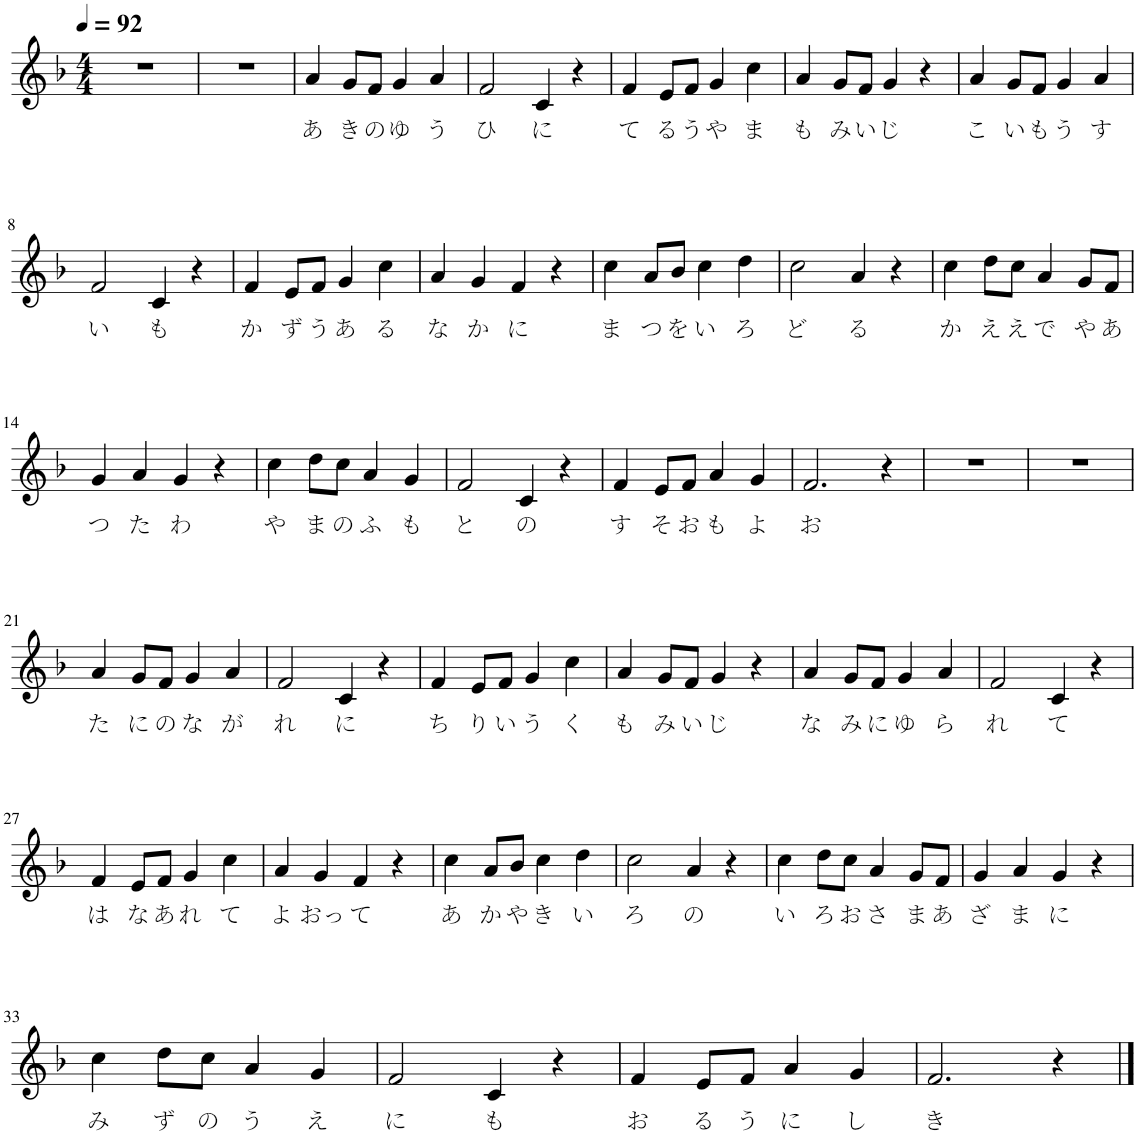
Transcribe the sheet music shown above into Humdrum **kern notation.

**kern	**text
*part1	*part1
*staff1	*staff1
*I"ピアノ	*
*clefG2	*
*k[b-]	*
*M4/4	*
*MM92	*
=1	=1
1r	.
=2	=2
1r	.
=3	=3
!	!LO:LY:b
4a/	あ
!	!LO:LY:b
8g/L	き
!	!LO:LY:b
8f/J	の
!	!LO:LY:b
4g/	ゆ
!	!LO:LY:b
4a/	う
=4	=4
!	!LO:LY:b
2f/	ひ
!	!LO:LY:b
4c/	に
4r	.
=5	=5
!	!LO:LY:b
4f/	て
!	!LO:LY:b
8e/L	る
!	!LO:LY:b
8f/J	う
!	!LO:LY:b
4g/	や
!	!LO:LY:b
4cc\	ま
=6	=6
!	!LO:LY:b
4a/	も
!	!LO:LY:b
8g/L	み
!	!LO:LY:b
8f/J	い
!	!LO:LY:b
4g/	じ
4r	.
=7	=7
!	!LO:LY:b
4a/	こ
!	!LO:LY:b
8g/L	い
!	!LO:LY:b
8f/J	も
!	!LO:LY:b
4g/	う
!	!LO:LY:b
4a/	す
!!LO:LB:g=z
=8	=8
!	!LO:LY:b
2f/	い
!	!LO:LY:b
4c/	も
4r	.
=9	=9
!	!LO:LY:b
4f/	か
!	!LO:LY:b
8e/L	ず
!	!LO:LY:b
8f/J	う
!	!LO:LY:b
4g/	あ
!	!LO:LY:b
4cc\	る
=10	=10
!	!LO:LY:b
4a/	な
!	!LO:LY:b
4g/	か
!	!LO:LY:b
4f/	に
4r	.
=11	=11
!	!LO:LY:b
4cc\	ま
!	!LO:LY:b
8a/L	つ
!	!LO:LY:b
8b-/J	を
!	!LO:LY:b
4cc\	い
!	!LO:LY:b
4dd\	ろ
=12	=12
!	!LO:LY:b
2cc\	ど
!	!LO:LY:b
4a/	る
4r	.
=13	=13
!	!LO:LY:b
4cc\	か
!	!LO:LY:b
8dd\L	え
!	!LO:LY:b
8cc\J	え
!	!LO:LY:b
4a/	で
!	!LO:LY:b
8g/L	や
!	!LO:LY:b
8f/J	あ
!!LO:LB:g=z
=14	=14
!	!LO:LY:b
4g/	つ
!	!LO:LY:b
4a/	た
!	!LO:LY:b
4g/	わ
4r	.
=15	=15
!	!LO:LY:b
4cc\	や
!	!LO:LY:b
8dd\L	ま
!	!LO:LY:b
8cc\J	の
!	!LO:LY:b
4a/	ふ
!	!LO:LY:b
4g/	も
=16	=16
!	!LO:LY:b
2f/	と
!	!LO:LY:b
4c/	の
4r	.
=17	=17
!	!LO:LY:b
4f/	す
!	!LO:LY:b
8e/L	そ
!	!LO:LY:b
8f/J	お
!	!LO:LY:b
4a/	も
!	!LO:LY:b
4g/	よ
=18	=18
!	!LO:LY:b
2.f/	お
4r	.
=19	=19
1r	.
=20	=20
1r	.
!!LO:LB:g=z
=21	=21
!	!LO:LY:b
4a/	た
!	!LO:LY:b
8g/L	に
!	!LO:LY:b
8f/J	の
!	!LO:LY:b
4g/	な
!	!LO:LY:b
4a/	が
=22	=22
!	!LO:LY:b
2f/	れ
!	!LO:LY:b
4c/	に
4r	.
=23	=23
!	!LO:LY:b
4f/	ち
!	!LO:LY:b
8e/L	り
!	!LO:LY:b
8f/J	い
!	!LO:LY:b
4g/	う
!	!LO:LY:b
4cc\	く
=24	=24
!	!LO:LY:b
4a/	も
!	!LO:LY:b
8g/L	み
!	!LO:LY:b
8f/J	い
!	!LO:LY:b
4g/	じ
4r	.
=25	=25
!	!LO:LY:b
4a/	な
!	!LO:LY:b
8g/L	み
!	!LO:LY:b
8f/J	に
!	!LO:LY:b
4g/	ゆ
!	!LO:LY:b
4a/	ら
=26	=26
!	!LO:LY:b
2f/	れ
!	!LO:LY:b
4c/	て
4r	.
!!LO:LB:g=z
=27	=27
!	!LO:LY:b
4f/	は
!	!LO:LY:b
8e/L	な
!	!LO:LY:b
8f/J	あ
!	!LO:LY:b
4g/	れ
!	!LO:LY:b
4cc\	て
=28	=28
!	!LO:LY:b
4a/	よ
!	!LO:LY:b
4g/	おっ
!	!LO:LY:b
4f/	て
4r	.
=29	=29
!	!LO:LY:b
4cc\	あ
!	!LO:LY:b
8a/L	か
!	!LO:LY:b
8b-/J	や
!	!LO:LY:b
4cc\	き
!	!LO:LY:b
4dd\	い
=30	=30
!	!LO:LY:b
2cc\	ろ
!	!LO:LY:b
4a/	の
4r	.
=31	=31
!	!LO:LY:b
4cc\	い
!	!LO:LY:b
8dd\L	ろ
!	!LO:LY:b
8cc\J	お
!	!LO:LY:b
4a/	さ
!	!LO:LY:b
8g/L	ま
!	!LO:LY:b
8f/J	あ
=32	=32
!	!LO:LY:b
4g/	ざ
!	!LO:LY:b
4a/	ま
!	!LO:LY:b
4g/	に
4r	.
!!LO:LB:g=z
=33	=33
!	!LO:LY:b
4cc\	み
!	!LO:LY:b
8dd\L	ず
!	!LO:LY:b
8cc\J	の
!	!LO:LY:b
4a/	う
!	!LO:LY:b
4g/	え
=34	=34
!	!LO:LY:b
2f/	に
!	!LO:LY:b
4c/	も
4r	.
=35	=35
!	!LO:LY:b
4f/	お
!	!LO:LY:b
8e/L	る
!	!LO:LY:b
8f/J	う
!	!LO:LY:b
4a/	に
!	!LO:LY:b
4g/	し
=36	=36
!	!LO:LY:b
2.f/	き
4r	.
==	==
*-	*-
